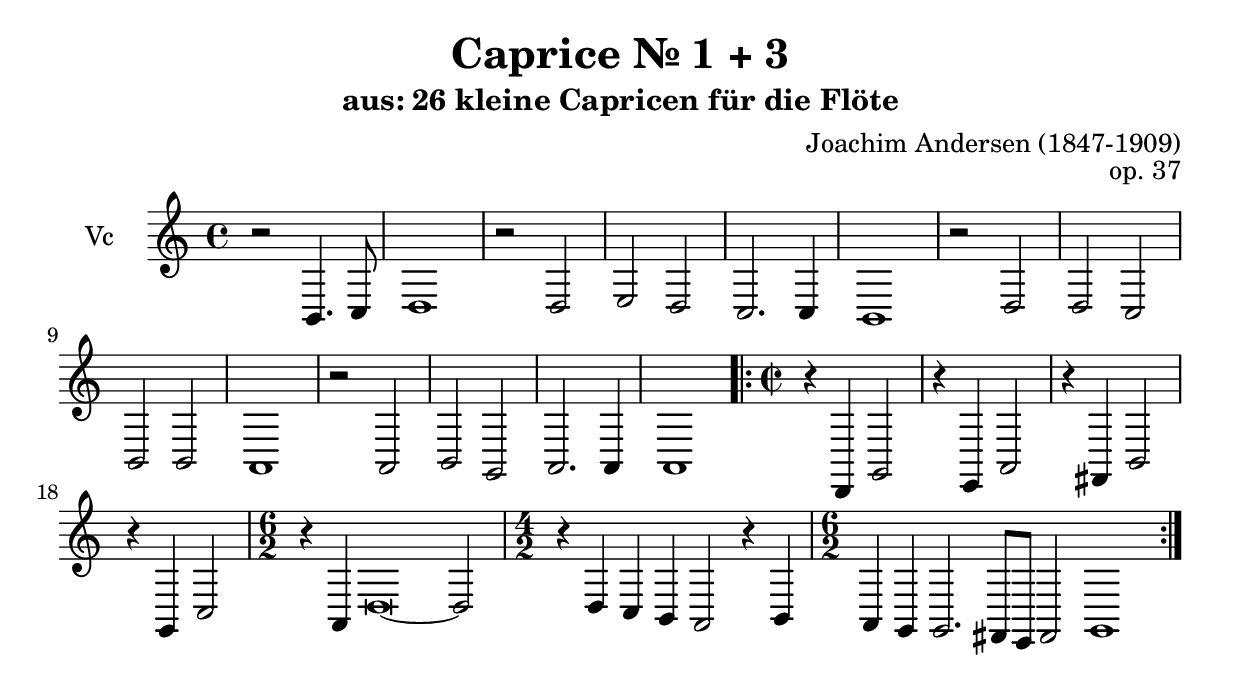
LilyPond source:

\version "2.14.2"
\include "deutsch.ly"

#(set-global-staff-size 23)

\header {
  title = "Caprice Nr. 1 + 3"
  subtitle = "aus: 26 kleine Capricen für die Flöte"
  composer = "Joachim Andersen (1847-1909)"
  opus = "op. 37"
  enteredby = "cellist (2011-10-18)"
}

voiceconsts = {
 \time 4/4
 \clef "bass"
% \numericTimeSignature
 \compressFullBarRests
}

mihi = "harpsichord"
milo = "harpsichord"
%mihi = "clarinet"
%minstr = "accordion"
%milo = "bassoon"

\include "v1.ily"

music = \new StaffGroup <<
      \new Staff {
	\set Staff.midiInstrument = \mihi
	\set Staff.instrumentName = #"Vc"
	\transpose c c,, { \va }
%	\transpose c c { \va }
      }
>>

\book {
  \score {
    \music
    \layout {}
  }

  \score {
    \unfoldRepeats \music

    \midi {
      \context {
        \Score
      }
    }
  }
}
